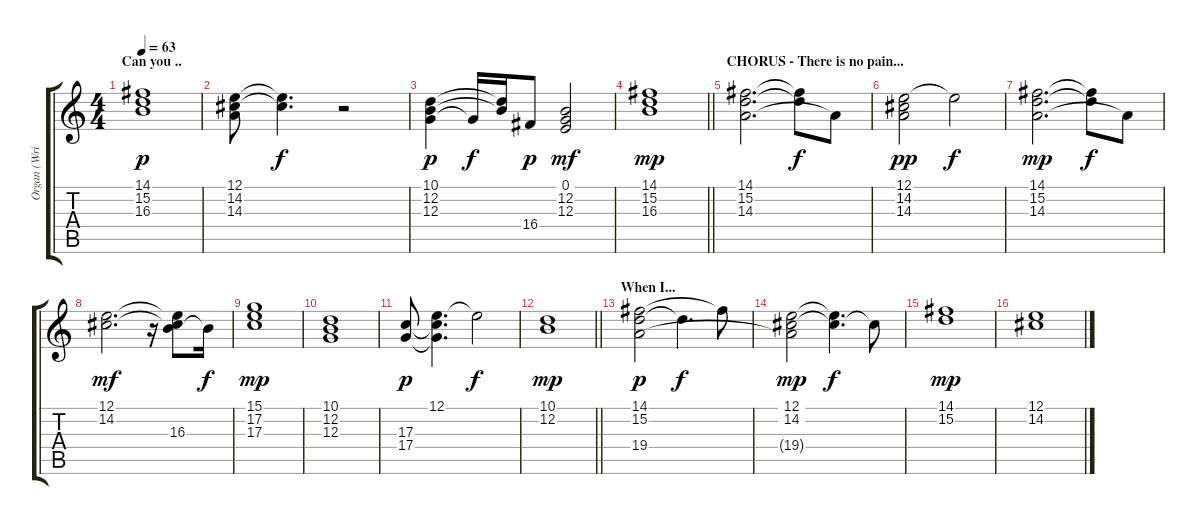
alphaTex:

\track ("Organ (Wright)" "Organ (Wri") {instrument rockorgan}
\staff {score tabs}
\tuning (E4 B3 G3 D3 A2 E2) {hide}
\ts (4 4)
\section ("" "Can you ..")
\tempo 63
\clef g2
\ks c
(14.1 15.2 16.3).1{dy p} |
(12.1 14.2 14.3).8 (12.1{t} 14.2{t}).4{d dy f} r.2 |
(10.1 12.2 12.3).4{dy p} 12.3{t}.16{dy f} (10.1{t} 12.2{t}).16 16.4.8{dy p} (0.1 12.2 12.3).2{dy mf} |
\barLineRight lightlight
(14.1 15.2 16.3).1{dy mp} |
\section ("" "CHORUS - There is no pain...")
(14.1 15.2 14.3).2{d} (14.1{t} 15.2{t}).8{dy f} 14.3{t}.8 |
(12.1 14.2 14.3).2{dy pp} 12.1{t}.2{dy f} |
(14.1 15.2 14.3).2{d dy mp} (14.1{t} 15.2{t}).8{dy f} 14.3{t}.8 |
(12.1 14.2).2{d dy mf} r.16 (12.1{t} 14.2{t} 16.3).8 16.3{t}.16{dy f} |
(15.1 17.2 17.3).1{dy mp} |
(10.1 12.2 12.3).1 |
(17.3 17.4).8{dy p} (12.1 17.3{t} 17.4{t}).4{d} 12.1{t}.2{dy f} |
\barLineRight lightlight
(10.1 12.2).1{dy mp} |
\section ("" "When I...")
(14.1 15.2 19.4).2{dy p} 15.2{t}.4{d dy f} 14.1{t}.8 |
(12.1 14.2 19.4{t}).2{dy mp} (12.1{t} 14.2{t}).4{d dy f} 14.2{t}.8 |
(14.1 15.2).1{dy mp} |
(12.1 14.2).1
